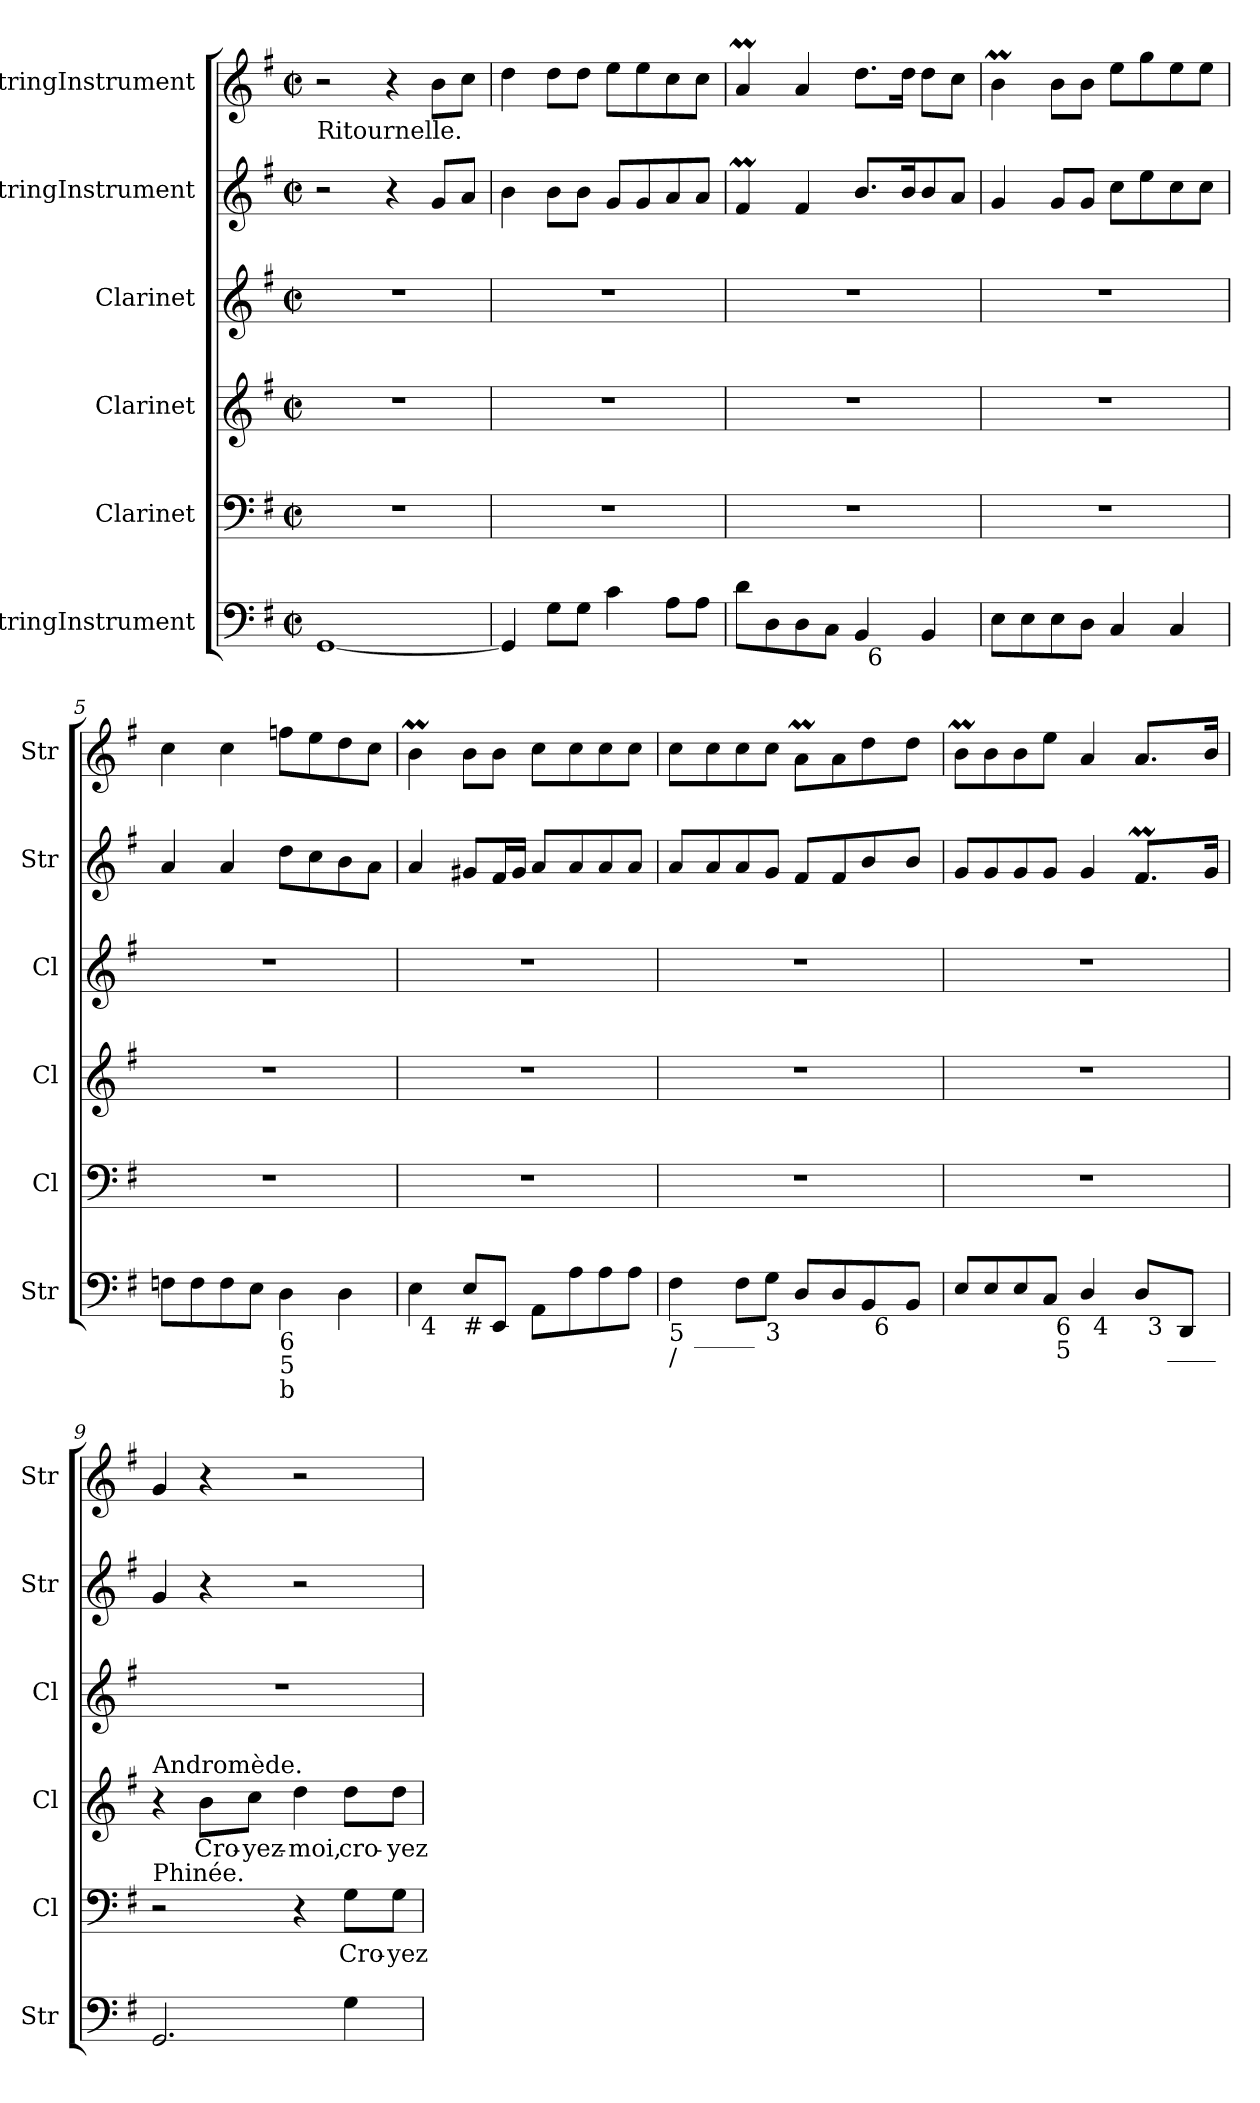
**kern	**kern	**text	**kern	**text	**kern	**kern	**kern
*part6	*part5	*part5	*part4	*part4	*part3	*part2	*part1
*staff6	*staff5	*staff5	*staff4	*staff4	*staff3	*staff2	*staff1
*I"StringInstrument	*I"Clarinet	*	*I"Clarinet	*	*I"Clarinet	*I"StringInstrument	*I"StringInstrument
*I'Str	*I'Cl	*	*I'Cl	*	*I'Cl	*I'Str	*I'Str
*clefF4	*clefF4	*	*clefG2	*	*clefG2	*clefG2	*clefG2
*	*ITrd1c2	*	*ITrd1c2	*	*ITrd1c2	*	*
*k[f#]	*k[b-]	*	*k[b-]	*	*k[b-]	*k[f#]	*k[f#]
*G:	*F:	*	*F:	*	*F:	*G:	*G:
*M2/2	*M2/2	*	*M2/2	*	*M2/2	*M2/2	*M2/2
*met(c|)	*met(c|)	*	*met(c|)	*	*met(c|)	*met(c|)	*met(c|)
=1	=1	=1	=1	=1	=1	=1	=1
!	!	!	!	!	!	!	!LO:TX:b:t=Ritournelle.
[1GG	1r	.	1r	.	1r	2r	2r
.	.	.	.	.	.	4r	4r
.	.	.	.	.	.	8g/L	8b\L
.	.	.	.	.	.	8a/J	8cc\J
=2	=2	=2	=2	=2	=2	=2	=2
4GG/]	1r	.	1r	.	1r	4b\	4dd\
8G\L	.	.	.	.	.	8b\L	8dd\L
8G\J	.	.	.	.	.	8b\J	8dd\J
4c\	.	.	.	.	.	8g/L	8ee\L
.	.	.	.	.	.	8g/	8ee\
8A\L	.	.	.	.	.	8a/	8cc\
8A\J	.	.	.	.	.	8a/J	8cc\J
=3	=3	=3	=3	=3	=3	=3	=3
*^	*	*	*	*	*	*	*
8d\L	2ryy	1r	.	1r	.	1r	4f#m/	4aM/
8D\	.	.	.	.	.	.	.	.
8D\	.	.	.	.	.	.	4f#/	4a/
8C\J	.	.	.	.	.	.	.	.
4BB/	32ryy	.	.	.	.	.	8.b/L	8.dd\L
!	!LO:TX:b:t=6	!	!	!	!	!	!	!
.	4...ryy	.	.	.	.	.	.	.
.	.	.	.	.	.	.	16b/k	16dd\Jk
4BB/	.	.	.	.	.	.	8b/	8dd\L
.	.	.	.	.	.	.	8a/J	8cc\J
*v	*v	*	*	*	*	*	*	*
=4	=4	=4	=4	=4	=4	=4	=4
8E\L	1r	.	1r	.	1r	4g/	4bm\
8E\	.	.	.	.	.	.	.
8E\	.	.	.	.	.	8g/L	8b\L
8D\J	.	.	.	.	.	8g/J	8b\J
4C/	.	.	.	.	.	8cc\L	8ee\L
.	.	.	.	.	.	8ee\	8gg\
4C/	.	.	.	.	.	8cc\	8ee\
.	.	.	.	.	.	8cc\J	8ee\J
!!LO:LB:g=z
=5	=5	=5	=5	=5	=5	=5	=5
8Fn\L	1r	.	1r	.	1r	4a/	4cc\
8F\	.	.	.	.	.	.	.
8F\	.	.	.	.	.	4a/	4cc\
8E\J	.	.	.	.	.	.	.
!LO:TX:b:t=6\n5	!	!	!	!	!	!	!
!LO:TX:b:t=b	!	!	!	!	!	!	!
4D\	.	.	.	.	.	8dd\L	8ffn\L
.	.	.	.	.	.	8cc\	8ee\
4D\	.	.	.	.	.	8b\	8dd\
.	.	.	.	.	.	8a\J	8cc\J
=6	=6	=6	=6	=6	=6	=6	=6
*^	*	*	*	*	*	*	*
4E\	32ryy	1r	.	1r	.	1r	4a/	4bm\
!	!LO:TX:b:t=4	!	!	!	!	!	!	!
.	2ryy	.	.	.	.	.	.	.
!LO:TX:b:t=#	!	!	!	!	!	!	!	!
8E/L	.	.	.	.	.	.	8g#X/L	8b\L
8EE/J	.	.	.	.	.	.	16f#/L	8b\J
.	.	.	.	.	.	.	16g#/JJ	.
8AA\L	.	.	.	.	.	.	8a/L	8cc\L
.	4...ryy	.	.	.	.	.	.	.
8A\	.	.	.	.	.	.	8a/	8cc\
8A\	.	.	.	.	.	.	8a/	8cc\
8A\J	.	.	.	.	.	.	8a/J	8cc\J
=7	=7	=7	=7	=7	=7	=7	=7	=7
!LO:TX:b:t=5	!	!	!	!	!	!	!	!
!LO:TX:b:t=/	!	!	!	!	!	!	!	!
*	*^	*	*	*	*	*	*	*
4F#\	16.ryy	2ryy	1r	.	1r	.	1r	8a/L	8cc\L
!	!LO:TX:b:t=_____	!	!	!	!	!	!	!	!
.	2ryy	.	.	.	.	.	.	.	.
.	.	.	.	.	.	.	.	8a/	8cc\
8F#\L	.	.	.	.	.	.	.	8a/	8cc\
!LO:TX:b:t=3	!	!	!	!	!	!	!	!	!
8G\J	.	.	.	.	.	.	.	8g/J	8cc\J
8D/L	.	4ryy	.	.	.	.	.	8f#/L	8aM\L
.	4ryy	.	.	.	.	.	.	.	.
8D/	.	.	.	.	.	.	.	8f#/	8a\
8BB/	.	32ryy	.	.	.	.	.	8b/	8dd\
!	!	!LO:TX:b:t=6	!	!	!	!	!	!	!
.	.	8..ryy	.	.	.	.	.	.	.
.	8ryy	.	.	.	.	.	.	.	.
8BB/J	.	.	.	.	.	.	.	8b/J	8dd\J
.	32ryy	.	.	.	.	.	.	.	.
=8	=8	=8	=8	=8	=8	=8	=8	=8	=8
*	*^	*^	*	*	*	*	*	*	*
*	*	*	*	*	*	*	*	*	*	*	*
8E/L	4ryy	2ryy	2ryy	2ryy	1r	.	1r	.	1r	8g/L	8bm\L
8E/	.	.	.	.	.	.	.	.	.	8g/	8b\
8E/	8ryy	.	.	.	.	.	.	.	.	8g/	8b\
8C/J	32ryy	.	.	.	.	.	.	.	.	8g/J	8ee\J
!	!LO:TX:b:t=6\n5	!	!	!	!	!	!	!	!	!	!
.	2ryy	.	.	.	.	.	.	.	.	.	.
4D/	.	32ryy	4ryy	4ryy	.	.	.	.	.	4g/	4a/
!	!	!LO:TX:b:t=4	!	!	!	!	!	!	!	!	!
.	.	4...ryy	.	.	.	.	.	.	.	.	.
8D/L	.	.	32ryy	16.ryy	.	.	.	.	.	8.f#m/L	8.a/L
!	!	!	!LO:TX:b:t=3	!	!	!	!	!	!	!	!
.	.	.	8..ryy	.	.	.	.	.	.	.	.
!	!	!	!	!LO:TX:b:t=____	!	!	!	!	!	!	!
.	.	.	.	8ryy	.	.	.	.	.	.	.
8DD/J	.	.	.	.	.	.	.	.	.	.	.
.	16.ryy	.	.	.	.	.	.	.	.	.	.
.	.	.	.	.	.	.	.	.	.	16g/Jk	16b/Jk
.	.	.	.	32ryy	.	.	.	.	.	.	.
!!LO:PB:g=z
=9	=9	=9	=9	=9	=9	=9	=9	=9	=9	=9	=9
!	!	!	!	!	!	!	!LO:TX:a:t=Andromède.	!	!	!	!
!	!	!	!	!	!LO:TX:a:t=Phinée.	!	!	!	!	!	!
*v	*v	*v	*v	*v	*	*	*	*	*	*	*
2.GG/	2r	.	4r	.	1r	4g/	4g/
.	.	.	8a\L	Cro-	.	4r	4r
.	.	.	8b-\J	-yez-	.	.	.
.	4r	.	4cc\	-moi,	.	2r	2r
4G\	8F\L	Cro-	8cc\L	cro-	.	.	.
.	8F\J	-yez-	8cc\J	-yez-	.	.	.
=	=	=	=	=	=	=	=
*-	*-	*-	*-	*-	*-	*-	*-
